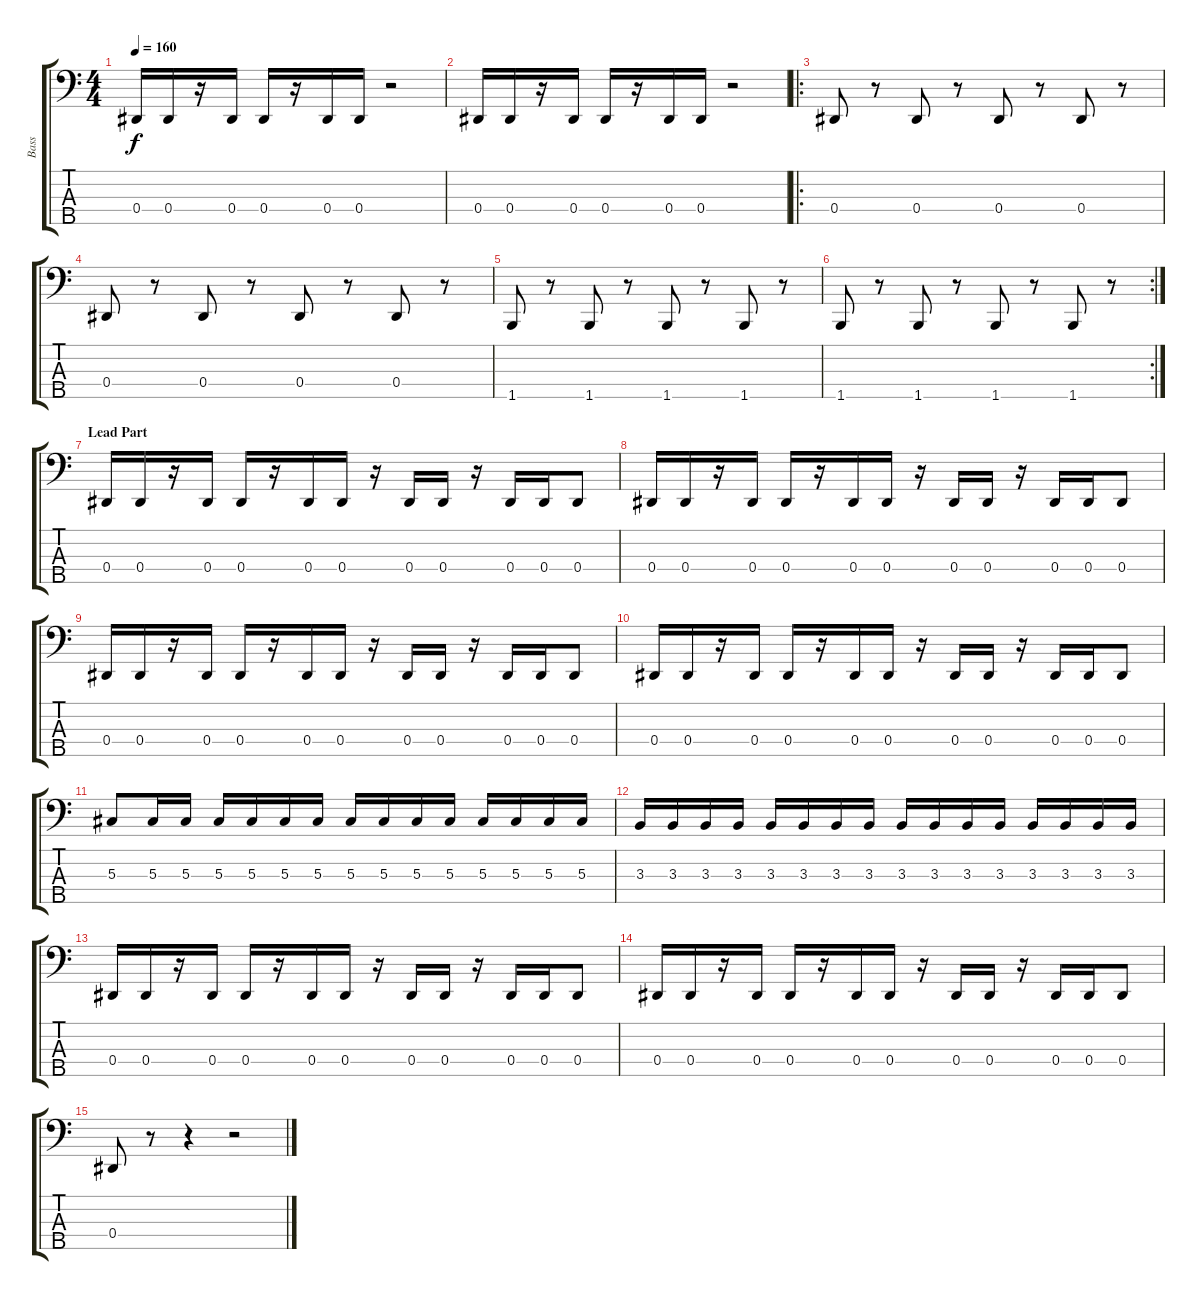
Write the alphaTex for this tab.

\track ("Bass" "Bass") {instrument electricbassfinger}
\staff {score tabs}
\tuning (Gb2 Db2 Ab1 Eb1 Bb0) {hide}
\ts (4 4)
\tempo 160
\clef f4
\ks c
0.4.16{dy f} 0.4.16 r.16 0.4.16 0.4.16 r.16 0.4.16 0.4.16 r.2 |
0.4.16 0.4.16 r.16 0.4.16 0.4.16 r.16 0.4.16 0.4.16 r.2 |
\ro
0.4.8 r.8 0.4.8 r.8 0.4.8 r.8 0.4.8 r.8 |
0.4.8 r.8 0.4.8 r.8 0.4.8 r.8 0.4.8 r.8 |
1.5.8 r.8 1.5.8 r.8 1.5.8 r.8 1.5.8 r.8 |
\rc 2
1.5.8 r.8 1.5.8 r.8 1.5.8 r.8 1.5.8 r.8 |
\section ("" "Lead Part")
0.4.16 0.4.16 r.16 0.4.16 0.4.16 r.16 0.4.16 0.4.16 r.16 0.4.16 0.4.16 r.16 0.4.16 0.4.16 0.4.8 |
0.4.16 0.4.16 r.16 0.4.16 0.4.16 r.16 0.4.16 0.4.16 r.16 0.4.16 0.4.16 r.16 0.4.16 0.4.16 0.4.8 |
0.4.16 0.4.16 r.16 0.4.16 0.4.16 r.16 0.4.16 0.4.16 r.16 0.4.16 0.4.16 r.16 0.4.16 0.4.16 0.4.8 |
0.4.16 0.4.16 r.16 0.4.16 0.4.16 r.16 0.4.16 0.4.16 r.16 0.4.16 0.4.16 r.16 0.4.16 0.4.16 0.4.8 |
5.3.8 5.3.16 5.3.16 5.3.16 5.3.16 5.3.16 5.3.16 5.3.16 5.3.16 5.3.16 5.3.16 5.3.16 5.3.16 5.3.16 5.3.16 |
3.3.16 3.3.16 3.3.16 3.3.16 3.3.16 3.3.16 3.3.16 3.3.16 3.3.16 3.3.16 3.3.16 3.3.16 3.3.16 3.3.16 3.3.16 3.3.16 |
0.4.16 0.4.16 r.16 0.4.16 0.4.16 r.16 0.4.16 0.4.16 r.16 0.4.16 0.4.16 r.16 0.4.16 0.4.16 0.4.8 |
0.4.16 0.4.16 r.16 0.4.16 0.4.16 r.16 0.4.16 0.4.16 r.16 0.4.16 0.4.16 r.16 0.4.16 0.4.16 0.4.8 |
0.4.8 r.8 r.4 r.2
